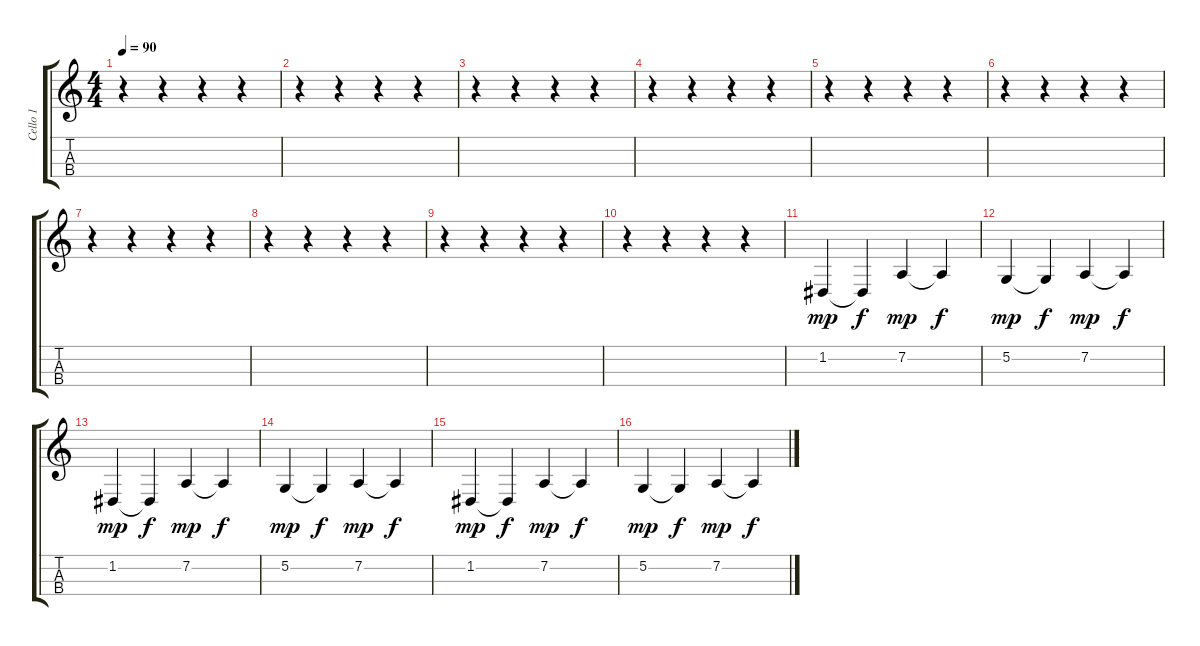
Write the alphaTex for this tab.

\track ("Cello 1" "Cello 1") {instrument cello}
\staff {score tabs}
\tuning (A3 D3 G2 C2) {hide}
\ts (4 4)
\tempo 90
\clef g2
\ks c
r.4{dy f} r.4 r.4 r.4 |
r.4 r.4 r.4 r.4 |
r.4 r.4 r.4 r.4 |
r.4 r.4 r.4 r.4 |
r.4 r.4 r.4 r.4 |
r.4 r.4 r.4 r.4 |
r.4 r.4 r.4 r.4 |
r.4 r.4 r.4 r.4 |
r.4 r.4 r.4 r.4 |
r.4 r.4 r.4 r.4 |
1.2.4{dy mp} 1.2{t}.4{dy f} 7.2.4{dy mp} 7.2{t}.4{dy f} |
5.2.4{dy mp} 5.2{t}.4{dy f} 7.2.4{dy mp} 7.2{t}.4{dy f} |
1.2.4{dy mp} 1.2{t}.4{dy f} 7.2.4{dy mp} 7.2{t}.4{dy f} |
5.2.4{dy mp} 5.2{t}.4{dy f} 7.2.4{dy mp} 7.2{t}.4{dy f} |
1.2.4{dy mp} 1.2{t}.4{dy f} 7.2.4{dy mp} 7.2{t}.4{dy f} |
5.2.4{dy mp} 5.2{t}.4{dy f} 7.2.4{dy mp} 7.2{t}.4{dy f}
